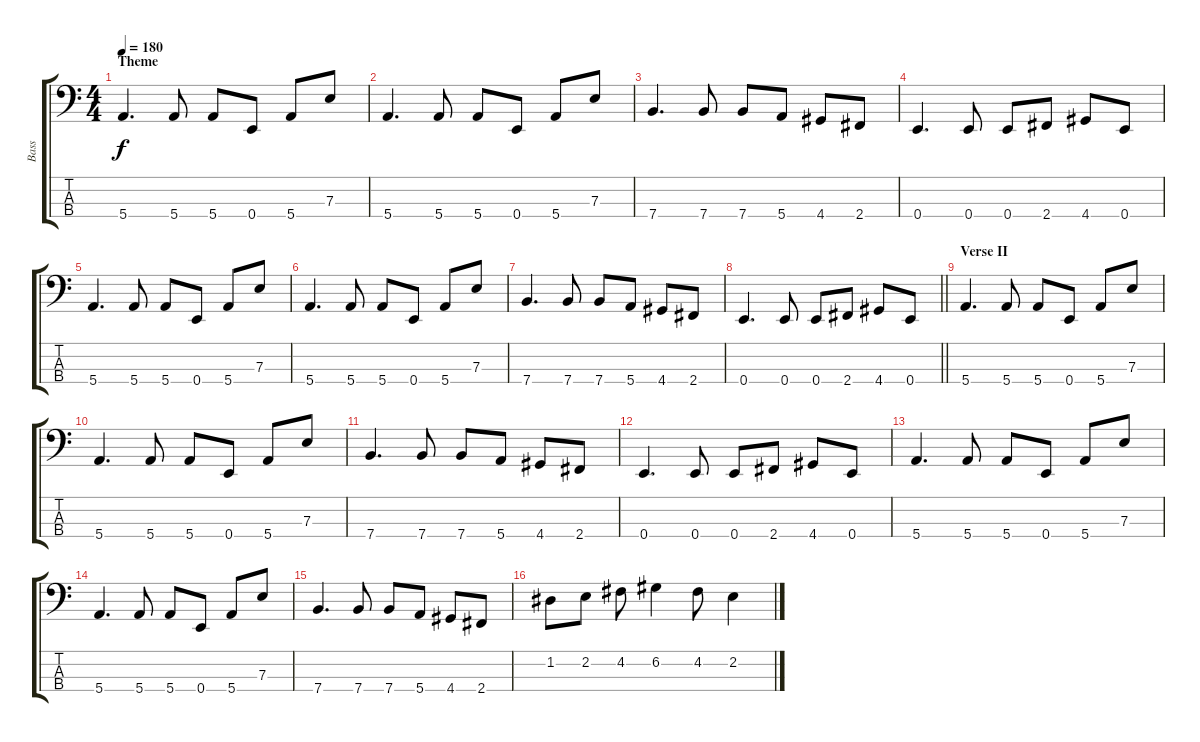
\track ("Bass " "Bass ") {instrument electricbassfinger}
\staff {score tabs}
\tuning (G2 D2 A1 E1) {hide}
\ts (4 4)
\section ("" "Theme")
\tempo 180
\clef f4
\ks c
5.4.4{d dy f} 5.4.8 5.4.8 0.4.8 5.4.8 7.3.8 |
5.4.4{d} 5.4.8 5.4.8 0.4.8 5.4.8 7.3.8 |
7.4.4{d} 7.4.8 7.4.8 5.4.8 4.4.8 2.4.8 |
0.4.4{d} 0.4.8 0.4.8 2.4.8 4.4.8 0.4.8 |
5.4.4{d} 5.4.8 5.4.8 0.4.8 5.4.8 7.3.8 |
5.4.4{d} 5.4.8 5.4.8 0.4.8 5.4.8 7.3.8 |
7.4.4{d} 7.4.8 7.4.8 5.4.8 4.4.8 2.4.8 |
\barLineRight lightlight
0.4.4{d} 0.4.8 0.4.8 2.4.8 4.4.8 0.4.8 |
\section ("" "Verse II")
5.4.4{d} 5.4.8 5.4.8 0.4.8 5.4.8 7.3.8 |
5.4.4{d} 5.4.8 5.4.8 0.4.8 5.4.8 7.3.8 |
7.4.4{d} 7.4.8 7.4.8 5.4.8 4.4.8 2.4.8 |
0.4.4{d} 0.4.8 0.4.8 2.4.8 4.4.8 0.4.8 |
5.4.4{d} 5.4.8 5.4.8 0.4.8 5.4.8 7.3.8 |
5.4.4{d} 5.4.8 5.4.8 0.4.8 5.4.8 7.3.8 |
7.4.4{d} 7.4.8 7.4.8 5.4.8 4.4.8 2.4.8 |
1.2.8 2.2.8 4.2.8 6.2.4 4.2.8 2.2.4
